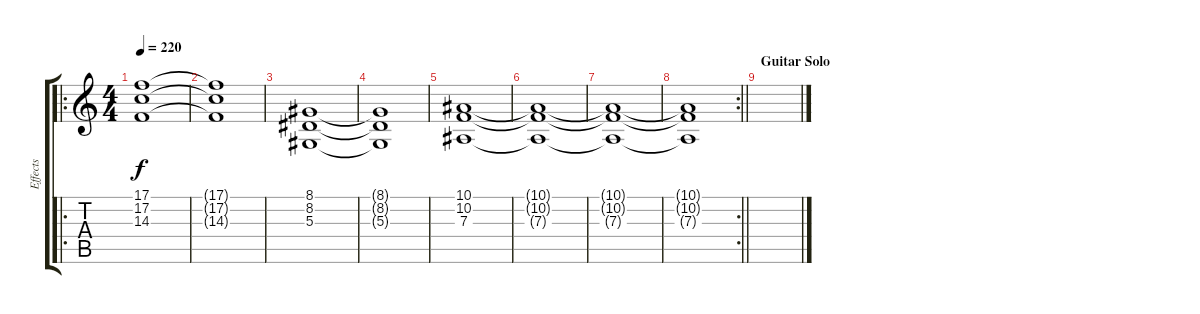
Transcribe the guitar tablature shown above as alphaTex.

\track ("Effects" "Effects") {instrument pad4choir}
\staff {score tabs}
\tuning (C4 G3 Eb3 Bb2 F2 C2) {hide}
\ro
\ts (4 4)
\tempo 220
\clef g2
\ks c
(17.1 17.2 14.3).1{dy f} |
(17.1{t} 17.2{t} 14.3{t}).1 |
(8.1 8.2 5.3).1 |
(8.1{t} 8.2{t} 5.3{t}).1 |
(10.1 10.2 7.3).1 |
(10.1{t} 10.2{t} 7.3{t}).1 |
(10.1{t} 10.2{t} 7.3{t}).1 |
\rc 2
\barLineRight lightlight
(10.1{t} 10.2{t} 7.3{t}).1 |
\section ("" "Guitar Solo")
